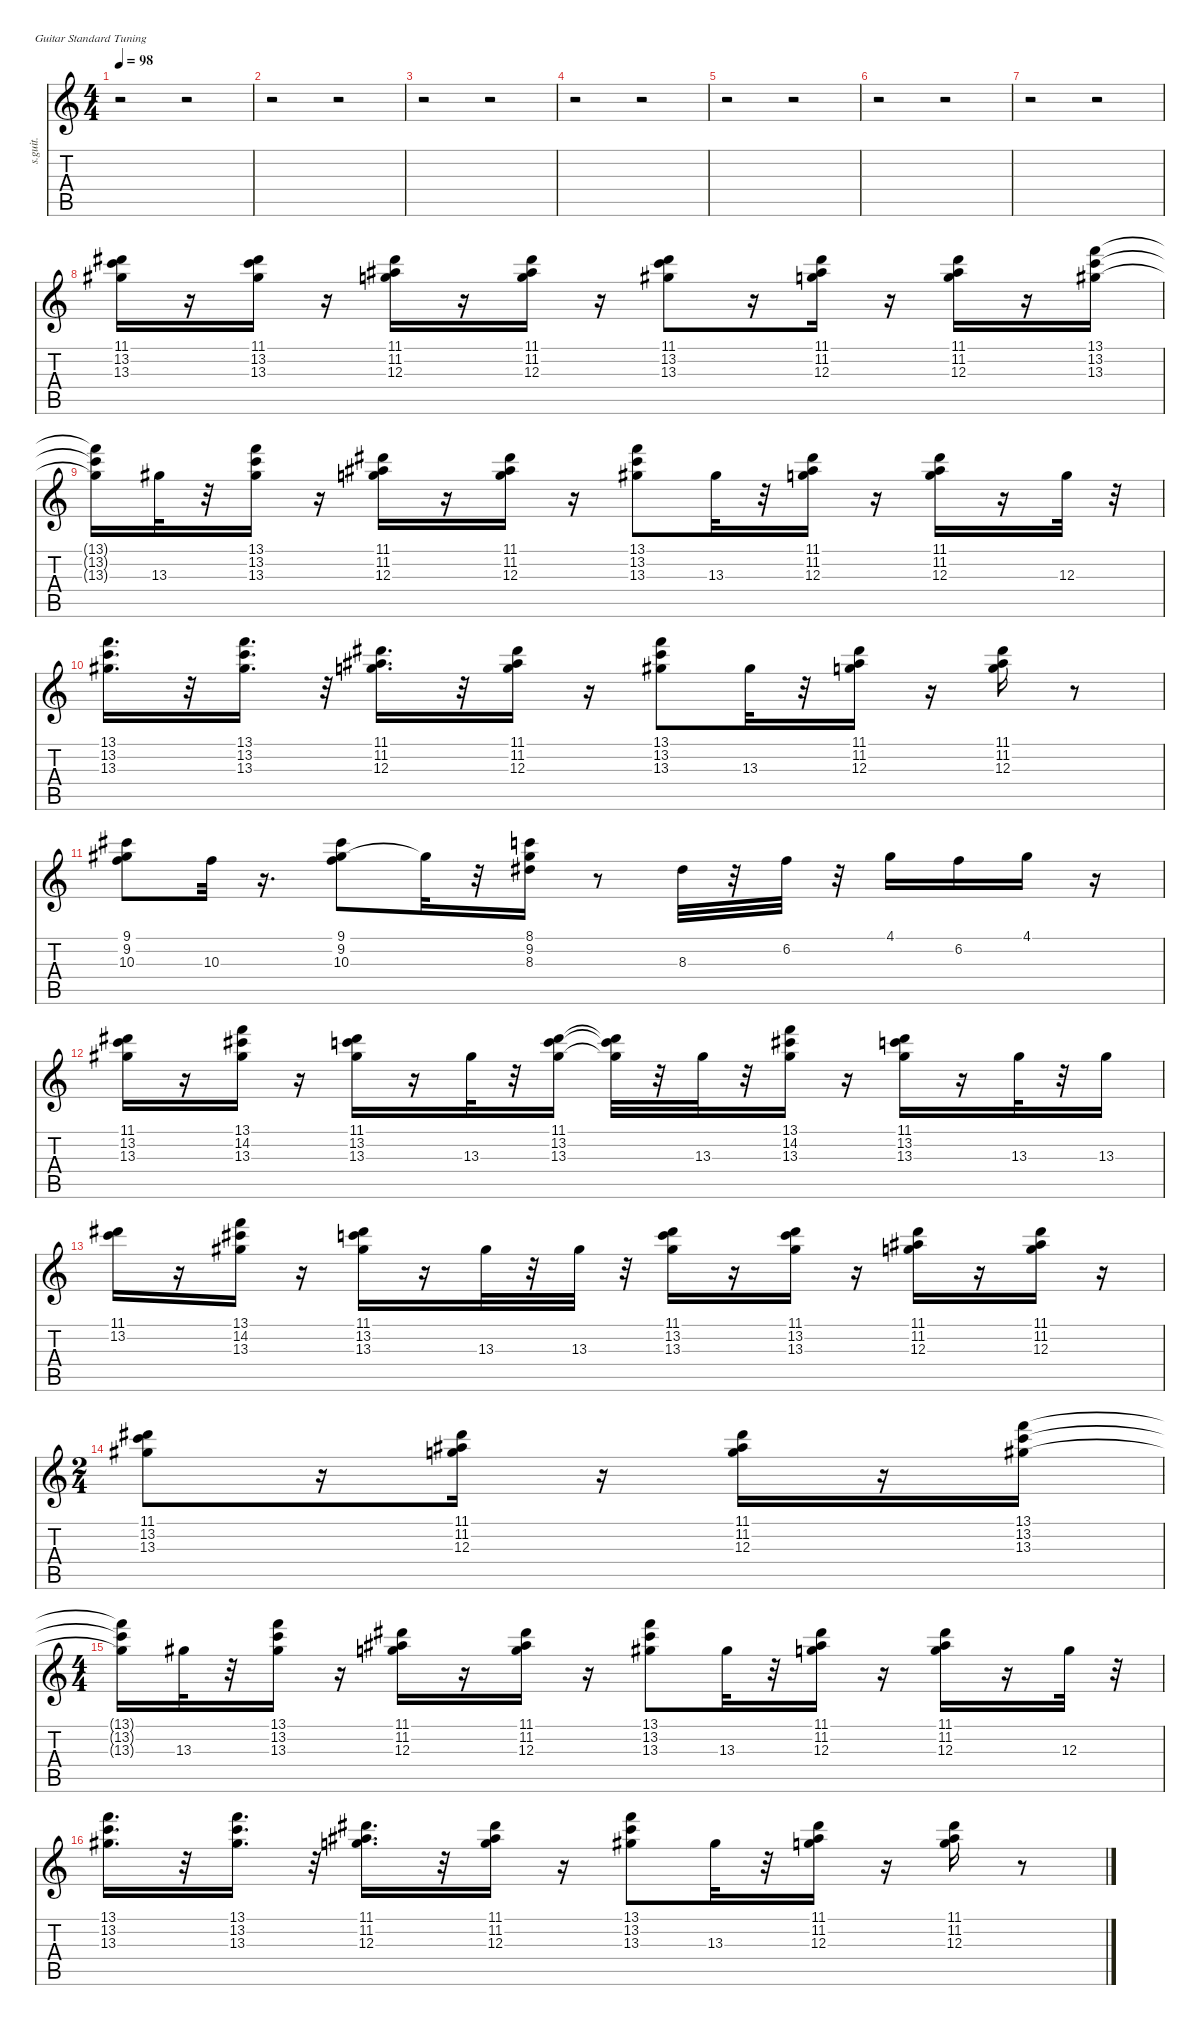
\defaultSystemsLayout 4
\hideDynamics
\bracketExtendMode nobrackets
\track ("" "s.guit.") {instrument brightacousticpiano}
\staff {score tabs}
\tuning (E4 B3 G3 D3 A2 E2)
\displaytranspose 12
\ts (4 4)
\tempo 98
\clef g2
\ks c
r.2{dy f} r.2 |
r.2 r.2 |
r.2 r.2 |
r.2 r.2 |
r.2 r.2 |
r.2 r.2 |
r.2 r.2 |
(11.1{acc #} 13.2 13.3{acc #}).16 r.16 (11.1{acc #} 13.2 13.3{acc #}).16 r.16 (11.1{acc #} 11.2{acc #} 12.3).16 r.16 (11.1{acc #} 11.2{acc #} 12.3).16 r.16 (11.1{acc #} 13.2 13.3{acc #}).8 r.16 (11.1{acc #} 11.2{acc #} 12.3).16 r.16 (11.1{acc #} 11.2{acc #} 12.3).16 r.16 (13.1 13.2 13.3{acc #}).16 |
(13.1{t} 13.2{t} 13.3{t acc #}).16 13.3{acc #}.32 r.32 (13.1 13.2 13.3{acc #}).16 r.16 (11.1{acc #} 11.2{acc #} 12.3).16 r.16 (11.1{acc #} 11.2{acc #} 12.3).16 r.16 (13.1 13.2 13.3{acc #}).8 13.3{acc #}.32 r.32 (11.1{acc #} 11.2{acc #} 12.3).16 r.16 (11.1{acc #} 11.2{acc #} 12.3).16 r.16 12.3.32 r.32 |
(13.1 13.2 13.3{acc #}).16{d} r.32 (13.1 13.2 13.3{acc #}).16{d} r.32 (11.1{acc #} 11.2{acc #} 12.3).16{d} r.32 (11.1{acc #} 11.2{acc #} 12.3).16 r.16 (13.1 13.2 13.3{acc #}).8 13.3{acc #}.32 r.32 (11.1{acc #} 11.2{acc #} 12.3).16 r.16 (11.1{acc #} 11.2{acc #} 12.3).16 r.8 |
(9.1{acc #} 9.2{acc #} 10.3).8 10.3.32 r.16{d} (9.1{acc #} 9.2{acc #} 10.3).8 9.2{t acc #}.32 r.32 (8.1 9.2{acc #} 8.3{acc #}).16 r.8 8.3{acc #}.32 r.32 6.2.32 r.32 4.1{acc #}.16 6.2.16 4.1{acc #}.16 r.16 |
(11.1{acc #} 13.2 13.3{acc #}).16 r.16 (13.1 14.2{acc #} 13.3{acc #}).16 r.16 (11.1{acc #} 13.2 13.3{acc #}).16 r.16 13.3{acc #}.32 r.32 (11.1{acc #} 13.2 13.3{acc #}).16 (11.1{t acc #} 13.2{t} 13.3{t acc #}).32 r.32 13.3{acc #}.32 r.32 (13.1 14.2{acc #} 13.3{acc #}).16 r.16 (11.1{acc #} 13.2 13.3{acc #}).16 r.16 13.3{acc #}.32 r.32 13.3{acc #}.16 |
(11.1{acc #} 13.2).16 r.16 (13.1 14.2{acc #} 13.3{acc #}).16 r.16 (11.1{acc #} 13.2 13.3{acc #}).16 r.16 13.3{acc #}.32 r.32 13.3{acc #}.32 r.32 (11.1{acc #} 13.2 13.3{acc #}).16 r.16 (11.1{acc #} 13.2 13.3{acc #}).16 r.16 (11.1{acc #} 11.2{acc #} 12.3).16 r.16 (11.1{acc #} 11.2{acc #} 12.3).16 r.16 |
\ts (2 4)
\beaming (8 2 2 2 2)
(11.1{acc #} 13.2 13.3{acc #}).8 r.16 (11.1{acc #} 11.2{acc #} 12.3).16 r.16 (11.1{acc #} 11.2{acc #} 12.3).16 r.16 (13.1 13.2 13.3{acc #}).16 |
\ts (4 4)
\beaming (8 2 2 2 2)
(13.1{t} 13.2{t} 13.3{t acc #}).16 13.3{acc #}.32 r.32 (13.1 13.2 13.3{acc #}).16 r.16 (11.1{acc #} 11.2{acc #} 12.3).16 r.16 (11.1{acc #} 11.2{acc #} 12.3).16 r.16 (13.1 13.2 13.3{acc #}).8 13.3{acc #}.32 r.32 (11.1{acc #} 11.2{acc #} 12.3).16 r.16 (11.1{acc #} 11.2{acc #} 12.3).16 r.16 12.3.32 r.32 |
(13.1 13.2 13.3{acc #}).16{d} r.32 (13.1 13.2 13.3{acc #}).16{d} r.32 (11.1{acc #} 11.2{acc #} 12.3).16{d} r.32 (11.1{acc #} 11.2{acc #} 12.3).16 r.16 (13.1 13.2 13.3{acc #}).8 13.3{acc #}.32 r.32 (11.1{acc #} 11.2{acc #} 12.3).16 r.16 (11.1{acc #} 11.2{acc #} 12.3).16 r.8
